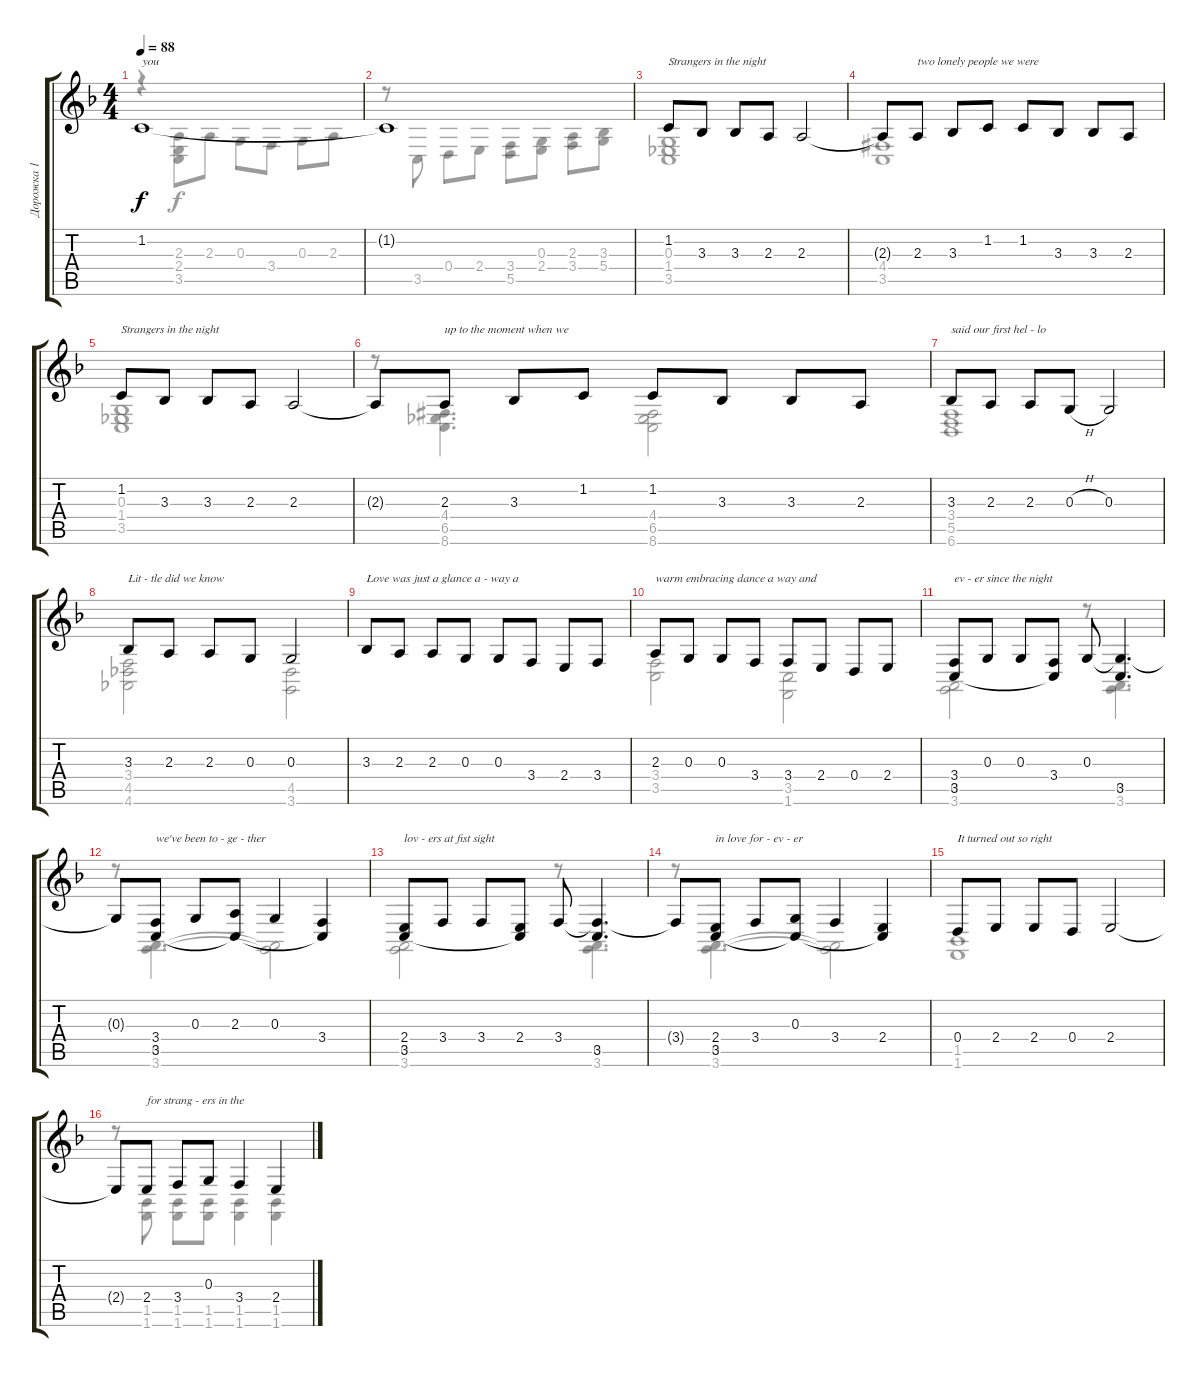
\track ("Дорожка 1" "Дорожка 1") {instrument acousticgrandpiano}
\staff {score tabs}
\tuning (E4 B3 G3 D3 A2 E2) {hide}
\voice
\ts (4 4)
\tempo 88
\clef g2
\ks f
1.2.1{txt "you" dy f} |
1.2{t}.1 |
1.2.8{txt "Strangers in the night"} 3.3.8 3.3.8 2.3.8 2.3.2 |
2.3{t}.8 2.3.8{txt "two lonely people we were"} 3.3.8 1.2.8 1.2.8 3.3.8 3.3.8 2.3.8 |
1.2.8{txt "Strangers in the night"} 3.3.8 3.3.8 2.3.8 2.3.2 |
2.3{t}.8 2.3.8{txt "up to the moment when we"} 3.3.8 1.2.8 1.2.8 3.3.8 3.3.8 2.3.8 |
3.3.8{txt "said our first hel - lo"} 2.3.8 2.3.8 0.3{h}.8 0.3.2 |
3.3.8{txt "Lit - tle did we know"} 2.3.8 2.3.8 0.3.8 0.3.2 |
3.3.8{txt "Love was just a glance a - way a"} 2.3.8 2.3.8 0.3.8 0.3.8 3.4.8 2.4.8 3.4.8 |
2.3.8{txt "warm embracing dance a way and"} 0.3.8 0.3.8 3.4.8 3.4.8 2.4.8 0.4.8 2.4.8 |
(3.4 3.5).8{txt "ev - er since the night"} 0.3.8 0.3.8 (3.4 3.5{t}).8 0.3.8 (0.3{t} 3.5).4{d} |
0.3{t}.8 (3.4 3.5).8{txt "we've been to - ge - ther"} 0.3.8 (2.3 3.5{t}).8 0.3.4 (3.4 3.5{t}).4 |
(2.4 3.5).8{txt "lov - ers at fist sight"} 3.4.8 3.4.8 (2.4 3.5{t}).8 3.4.8 (3.4{t} 3.5).4{d} |
3.4{t}.8 (2.4 3.5).8{txt "in love for - ev - er"} 3.4.8 (0.3 3.5{t}).8 3.4.4 (2.4 3.5{t}).4 |
0.4.8{txt "It turned out so right"} 2.4.8 2.4.8 0.4.8 2.4.2 |
2.4{t}.8 2.4.8{txt "for strang - ers in the"} 3.4.8 0.3.8 3.4.4 2.4.4
\voice
\clef g2
\ottava regular
\simile none
\ks f
r.4{dy f} (2.3 2.4 3.5).8 2.3.8 0.3.8 3.4.8 0.3.8 2.3.8 |
r.8 3.5.8 0.4.8 2.4.8 (3.4 5.5).8 (0.3 2.4).8 (2.3 3.4).8 (3.3 5.4).8 |
(0.3 1.4 3.5).1 |
(4.4{acc #} 3.5).1 |
(0.3 1.4 3.5).1 |
r.8 (4.4{acc #} 6.5 8.6).4{d} (4.4{acc #} 6.5 8.6).2 |
(3.4 5.5 6.6).1 |
(3.4 4.5 4.6).2 (4.5 3.6).2 |
|
(3.4 3.5).2 (3.5 1.6).2 |
(0.5 3.6).2 r.8 (0.5 3.6).4{d} |
r.8 (0.5 3.6).4{d} (0.5{t} 3.6{t}).2 |
(0.5 3.6).2 r.8 (0.5 3.6).4{d} |
r.8 (0.5 3.6).4{d} (0.5{t} 3.6{t}).2 |
(1.5 1.6).1 |
r.8 (1.5 1.6).8 (1.5 1.6).8 (1.5 1.6).8 (1.5 1.6).4 (1.5 1.6).4
